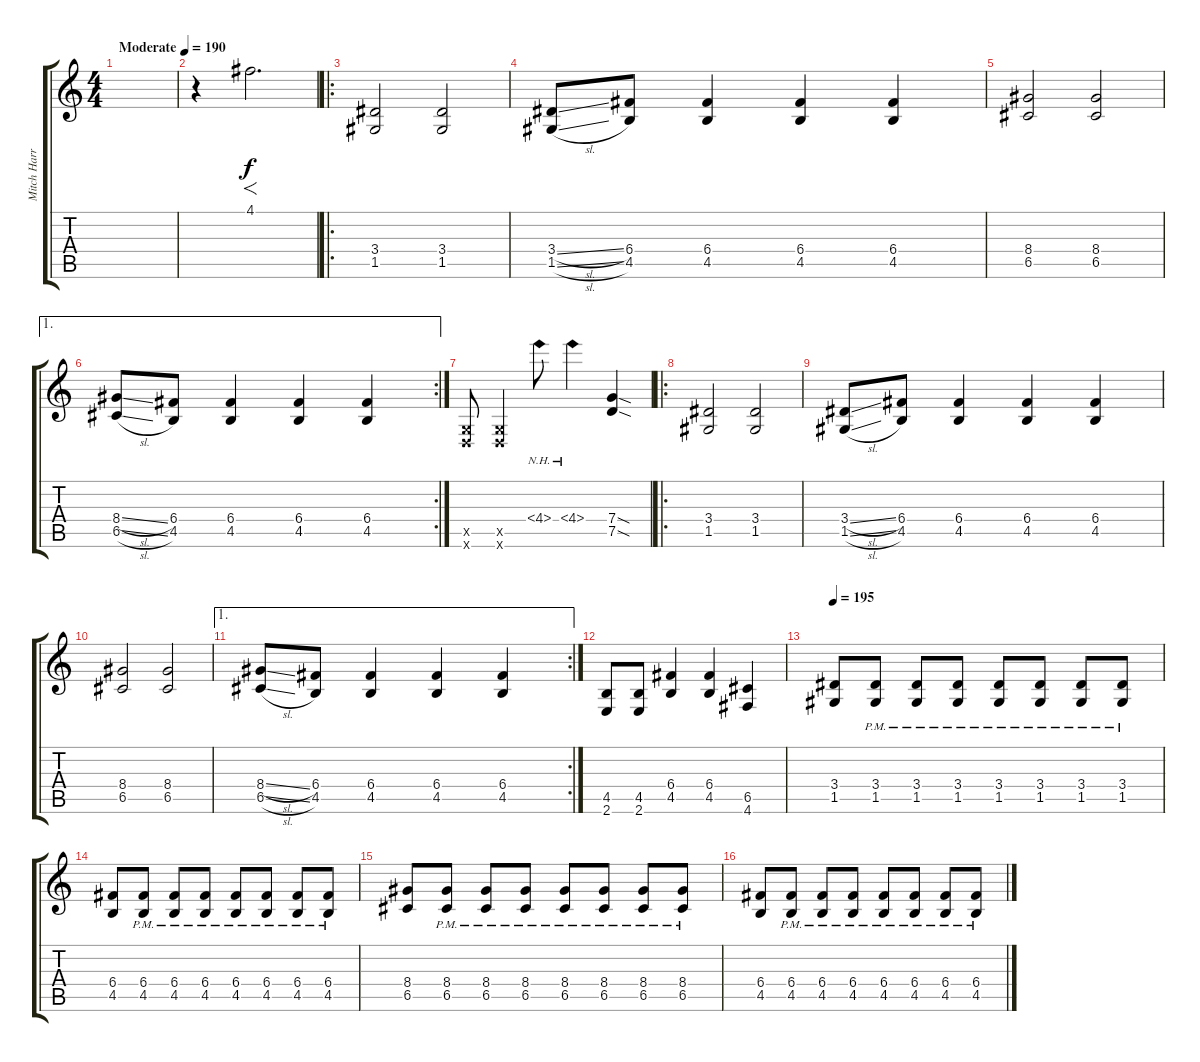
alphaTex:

\track ("Mitch Harris - Guitar" "Mitch Harr") {instrument distortionguitar}
\staff {score tabs}
\tuning (D4 A3 F3 C3 G2 D2) {hide}
\ts (4 4)
\tempo (190 "Moderate")
\clef g2
\ks c
|
r.4 4.1.2{f d} |
\ro
(3.4 1.5).2 (3.4 1.5).2 |
(3.4{sl} 1.5{sl}).8 (6.4 4.5).8 (6.4 4.5).4 (6.4 4.5).4 (6.4 4.5).4 |
(8.4 6.5).2 (8.4 6.5).2 |
\ae 1
\rc 2
(8.4{sl} 6.5{sl}).8 (6.4 4.5).8 (6.4 4.5).4 (6.4 4.5).4 (6.4 4.5).4 |
(0.5{x} 0.6{x}).8 (0.5{x} 0.6{x}).4 4.4{nh}.8 4.4{nh}.4 (7.4{sod} 7.5{sod}).4 |
\ro
(3.4 1.5).2 (3.4 1.5).2 |
(3.4{sl} 1.5{sl}).8 (6.4 4.5).8 (6.4 4.5).4 (6.4 4.5).4 (6.4 4.5).4 |
(8.4 6.5).2 (8.4 6.5).2 |
\ae 1
\rc 2
(8.4{sl} 6.5{sl}).8 (6.4 4.5).8 (6.4 4.5).4 (6.4 4.5).4 (6.4 4.5).4 |
(4.5 2.6).8 (4.5 2.6).8 (6.4 4.5).4 (6.4 4.5).4 (6.5 4.6).4 |
\tempo 195
(3.4 1.5).8 (3.4{pm} 1.5{pm}).8 (3.4{pm} 1.5{pm}).8 (3.4{pm} 1.5{pm}).8 (3.4{pm} 1.5{pm}).8 (3.4{pm} 1.5{pm}).8 (3.4{pm} 1.5{pm}).8 (3.4{pm} 1.5{pm}).8 |
(6.4 4.5).8 (6.4{pm} 4.5{pm}).8 (6.4{pm} 4.5{pm}).8 (6.4{pm} 4.5{pm}).8 (6.4{pm} 4.5{pm}).8 (6.4{pm} 4.5{pm}).8 (6.4{pm} 4.5{pm}).8 (6.4{pm} 4.5{pm}).8 |
(8.4 6.5).8 (8.4{pm} 6.5{pm}).8 (8.4{pm} 6.5{pm}).8 (8.4{pm} 6.5{pm}).8 (8.4{pm} 6.5{pm}).8 (8.4{pm} 6.5{pm}).8 (8.4{pm} 6.5{pm}).8 (8.4{pm} 6.5{pm}).8 |
(6.4 4.5).8 (6.4{pm} 4.5{pm}).8 (6.4{pm} 4.5{pm}).8 (6.4{pm} 4.5{pm}).8 (6.4{pm} 4.5{pm}).8 (6.4{pm} 4.5{pm}).8 (6.4{pm} 4.5{pm}).8 (6.4{pm} 4.5{pm}).8
